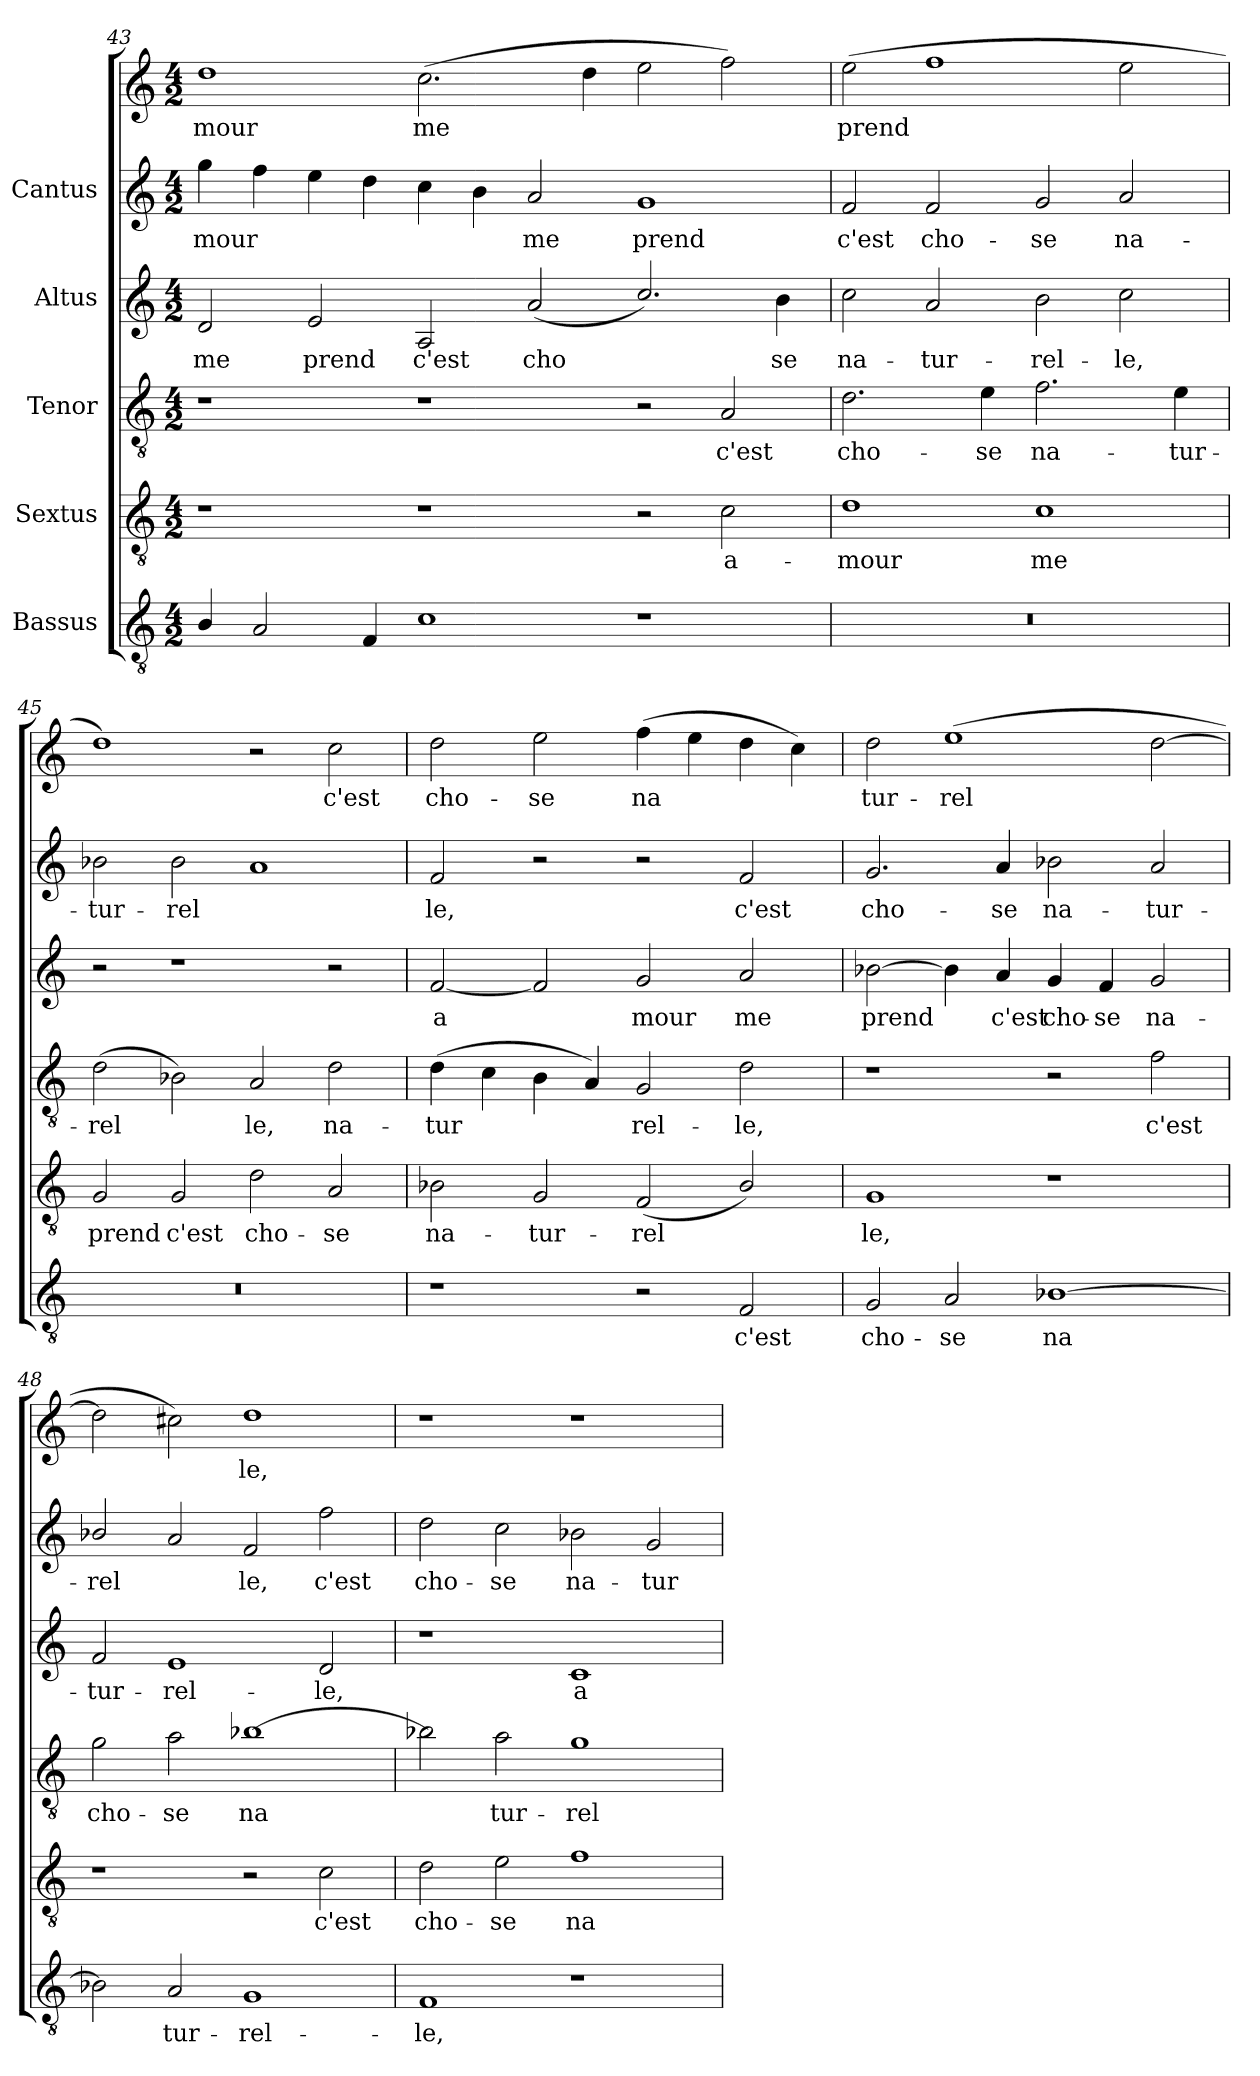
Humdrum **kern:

**kern	**text	**kern	**text	**kern	**text	**kern	**text	**kern	**text	**kern	**text
*part5	*part5	*part4	*part4	*part3	*part3	*part2	*part2	*part1	*part1	*part1	*part1
*staff6	*staff6	*staff5	*staff5	*staff4	*staff4	*staff3	*staff3	*staff2	*staff2	*staff1	*staff1
*I"Bassus	*	*I"Sextus	*	*I"Tenor	*	*I"Altus	*	*I"Cantus	*	*	*
*clefGv2	*	*clefGv2	*	*clefGv2	*	*clefG2	*	*clefG2	*	*clefG2	*
*M4/2	*	*M4/2	*	*M4/2	*	*M4/2	*	*M4/2	*	*M4/2	*
=43	=43	=43	=43	=43	=43	=43	=43	=43	=43	=43	=43
!	!	!	!	!	!	!	!LO:LY:b:cj	!	!LO:LY:b:cj	!	!LO:LY:b:cj
4B/	.	1r	.	1r	.	2d/	me	4gg\	mour	1dd	-mour
!	!	!	!	!	!	!	!	!	!LO:LY:b:cj	!	!
2A/	.	.	.	.	.	.	.	4ff\	.	.	.
!	!	!	!	!	!	!	!LO:LY:b:cj	!	!LO:LY:b:cj	!	!
.	.	.	.	.	.	2e/	prend	4ee\	.	.	.
!	!	!	!	!	!	!	!	!	!LO:LY:b:cj	!	!
4F/	.	.	.	.	.	.	.	4dd\	.	.	.
!	!	!	!	!	!	!	!LO:LY:b:cj	!	!LO:LY:b:cj	!	!LO:LY:b:cj
1c	.	1r	.	1r	.	2A/	c'est	4cc\	.	(>2.cc\	me
!	!	!	!	!	!	!	!	!	!LO:LY:b:cj	!	!
.	.	.	.	.	.	.	.	4b\	.	.	.
!	!	!	!	!	!	!	!LO:LY:b:cj	!	!LO:LY:b:cj	!	!
.	.	.	.	.	.	(<2a/	cho-	2a/	me	.	.
!	!	!	!	!	!	!	!	!	!	!	!LO:LY:b:cj
.	.	.	.	.	.	.	.	.	.	4dd\	.
!	!	!	!	!	!	!	!LO:LY:b:cj	!	!LO:LY:b:cj	!	!LO:LY:b:cj
1r	.	2r	.	2r	.	2.cc/)	-	1g	prend	2ee\	.
!	!	!	!LO:LY:b:cj	!	!LO:LY:b:cj	!	!	!	!	!	!LO:LY:b:cj
.	.	2c\	a-	2A/	c'est	.	.	.	.	2ff\)	.
!	!	!	!	!	!	!	!LO:LY:b:cj	!	!	!	!
.	.	.	.	.	.	4b\	se	.	.	.	.
=44	=44	=44	=44	=44	=44	=44	=44	=44	=44	=44	=44
!	!	!	!LO:LY:b:cj	!	!LO:LY:b:cj	!	!LO:LY:b:cj	!	!LO:LY:b:cj	!	!LO:LY:b:cj
0r	.	1d	-mour	2.d\	cho-	2cc\	na-	2f/	c'est	(>2ee\	prend
!	!	!	!	!	!	!	!LO:LY:b:cj	!	!LO:LY:b:cj	!	!LO:LY:b:cj
.	.	.	.	.	.	2a/	-tur-	2f/	cho-	1ff	.
!	!	!	!	!	!LO:LY:b:cj	!	!	!	!	!	!
.	.	.	.	4e\	-se	.	.	.	.	.	.
!	!	!	!LO:LY:b:cj	!	!LO:LY:b:cj	!	!LO:LY:b:cj	!	!LO:LY:b:cj	!	!
.	.	1c	me	2.f\	na-	2b\	-rel-	2g/	-se	.	.
!	!	!	!	!	!	!	!LO:LY:b:cj	!	!LO:LY:b:cj	!	!LO:LY:b:cj
.	.	.	.	.	.	2cc\	-le,	2a/	na-	2ee\	.
!	!	!	!	!	!LO:LY:b:cj	!	!	!	!	!	!
.	.	.	.	4e\	-tur-	.	.	.	.	.	.
!!LO:LB:g=z
=45	=45	=45	=45	=45	=45	=45	=45	=45	=45	=45	=45
!	!	!	!LO:LY:b:cj	!	!LO:LY:b:cj	!	!	!	!LO:LY:b:cj	!	!LO:LY:b:cj
0r	.	2G/	prend	(>2d\	-rel-	2r	.	2b-X\	tur-	1dd)	-
!	!	!	!LO:LY:b:cj	!	!LO:LY:b:cj	!	!	!	!LO:LY:b:cj	!	!
.	.	2G/	c'est	2B-X\)	-	1r	.	2b-\	-rel-	.	.
!	!	!	!LO:LY:b:cj	!	!LO:LY:b:cj	!	!	!	!LO:LY:b:cj	!	!
.	.	2d\	cho-	2A/	le,	.	.	1a	--	2r	.
!	!	!	!LO:LY:b:cj	!	!LO:LY:b:cj	!	!	!	!	!	!LO:LY:b:cj
.	.	2A/	-se	2d\	na-	2r	.	.	.	2cc\	c'est
=46	=46	=46	=46	=46	=46	=46	=46	=46	=46	=46	=46
!	!	!	!LO:LY:b:cj	!	!LO:LY:b:cj	!	!LO:LY:b:cj	!	!LO:LY:b:cj	!	!LO:LY:b:cj
1r	.	2B-X\	na-	(>4d\	-tur-	[<2f/	a-	2f/	-le,	2dd\	-cho-
!	!	!	!	!	!LO:LY:b:cj	!	!	!	!	!	!
.	.	.	.	4c\	-	.	.	.	.	.	.
!	!	!	!LO:LY:b:cj	!	!LO:LY:b:cj	!	!LO:LY:b:cj	!	!	!	!LO:LY:b:cj
.	.	2G/	-tur-	4B\	.	2f/]	-	2r	.	2ee\	-se
!	!	!	!	!	!LO:LY:b:cj	!	!	!	!	!	!
.	.	.	.	4A/)	.	.	.	.	.	.	.
!	!	!	!LO:LY:b:cj	!	!LO:LY:b:cj	!	!LO:LY:b:cj	!	!	!	!LO:LY:b:cj
2r	.	(<2F/	-rel-	2G/	rel-	2g/	mour	2r	.	(>4ff\	na-
!	!	!	!	!	!	!	!	!	!	!	!LO:LY:b:cj
.	.	.	.	.	.	.	.	.	.	4ee\	--
!	!LO:LY:b:cj	!	!LO:LY:b:cj	!	!LO:LY:b:cj	!	!LO:LY:b:cj	!	!LO:LY:b:cj	!	!LO:LY:b:cj
2F/	c'est	2B-/)	--	2d\	-le,	2a/	me	2f/	c'est	4dd\	--
!	!	!	!	!	!	!	!	!	!	!	!LO:LY:b:cj
.	.	.	.	.	.	.	.	.	.	4cc\)	--
=47	=47	=47	=47	=47	=47	=47	=47	=47	=47	=47	=47
!	!LO:LY:b:cj	!	!LO:LY:b:cj	!	!	!	!LO:LY:b:cj	!	!LO:LY:b:cj	!	!LO:LY:b:cj
2G/	cho-	1G	-le,	1r	.	[>2b-X\	prend	2.g/	-cho-	2dd\	tur-
!	!LO:LY:b:cj	!	!	!	!	!	!LO:LY:b:cj	!	!	!	!LO:LY:b:cj
2A/	-se	.	.	.	.	4b-\]	.	.	.	(>1ee	-rel-
!	!	!	!	!	!	!	!LO:LY:b:cj	!	!LO:LY:b:cj	!	!
.	.	.	.	.	.	4a/	c'est	4a/	-se	.	.
!	!LO:LY:b:cj	!	!	!	!	!	!LO:LY:b:cj	!	!LO:LY:b:cj	!	!
[>1B-X	na-	1r	.	2r	.	4g/	cho-	2b-X\	na-	.	.
!	!	!	!	!	!	!	!LO:LY:b:cj	!	!	!	!
.	.	.	.	.	.	4f/	-se	.	.	.	.
!	!	!	!	!	!LO:LY:b:cj	!	!LO:LY:b:cj	!	!LO:LY:b:cj	!	!LO:LY:b:cj
.	.	.	.	2f\	c'est	2g/	na-	2a/	-tur-	[>2dd\	--
!!LO:PB:g=z
=48	=48	=48	=48	=48	=48	=48	=48	=48	=48	=48	=48
!	!LO:LY:b:cj	!	!	!	!LO:LY:b:cj	!	!LO:LY:b:cj	!	!LO:LY:b:cj	!	!LO:LY:b:cj
2B-X\]	-	1r	.	2g\	cho-	2f/	-tur-	2b-X/	rel-	2dd\]	-
!	!LO:LY:b:cj	!	!	!	!LO:LY:b:cj	!	!LO:LY:b:cj	!	!LO:LY:b:cj	!	!LO:LY:b:cj
2A/	tur-	.	.	2a\	-se	1e	-rel-	2a/	-	2cc#X\)	.
!	!LO:LY:b:cj	!	!	!	!LO:LY:b:cj	!	!	!	!LO:LY:b:cj	!	!LO:LY:b:cj
1G	-rel-	2r	.	[>1b-X	na-	.	.	2f/	le,	1dd	le,
!	!	!	!LO:LY:b:cj	!	!	!	!LO:LY:b:cj	!	!LO:LY:b:cj	!	!
.	.	2c\	c'est	.	.	2d/	-le,	2ff\	c'est	.	.
=49	=49	=49	=49	=49	=49	=49	=49	=49	=49	=49	=49
!	!LO:LY:b:cj	!	!LO:LY:b:cj	!	!LO:LY:b:cj	!	!	!	!LO:LY:b:cj	!	!
1F	-le,	2d\	cho-	2b-X\]	-	1r	.	2dd\	cho-	1r	.
!	!	!	!LO:LY:b:cj	!	!LO:LY:b:cj	!	!	!	!LO:LY:b:cj	!	!
.	.	2e\	-se	2a\	tur-	.	.	2cc\	-se	.	.
!	!	!	!LO:LY:b:cj	!	!LO:LY:b:cj	!	!LO:LY:b:cj	!	!LO:LY:b:cj	!	!
1r	.	1f	na-	1g	-rel-	1c	a-	2b-X\	na-	1r	.
!	!	!	!	!	!	!	!	!	!LO:LY:b:cj	!	!
.	.	.	.	.	.	.	.	2g/	-tur-	.	.
=	=	=	=	=	=	=	=	=	=	=	=
*-	*-	*-	*-	*-	*-	*-	*-	*-	*-	*-	*-
